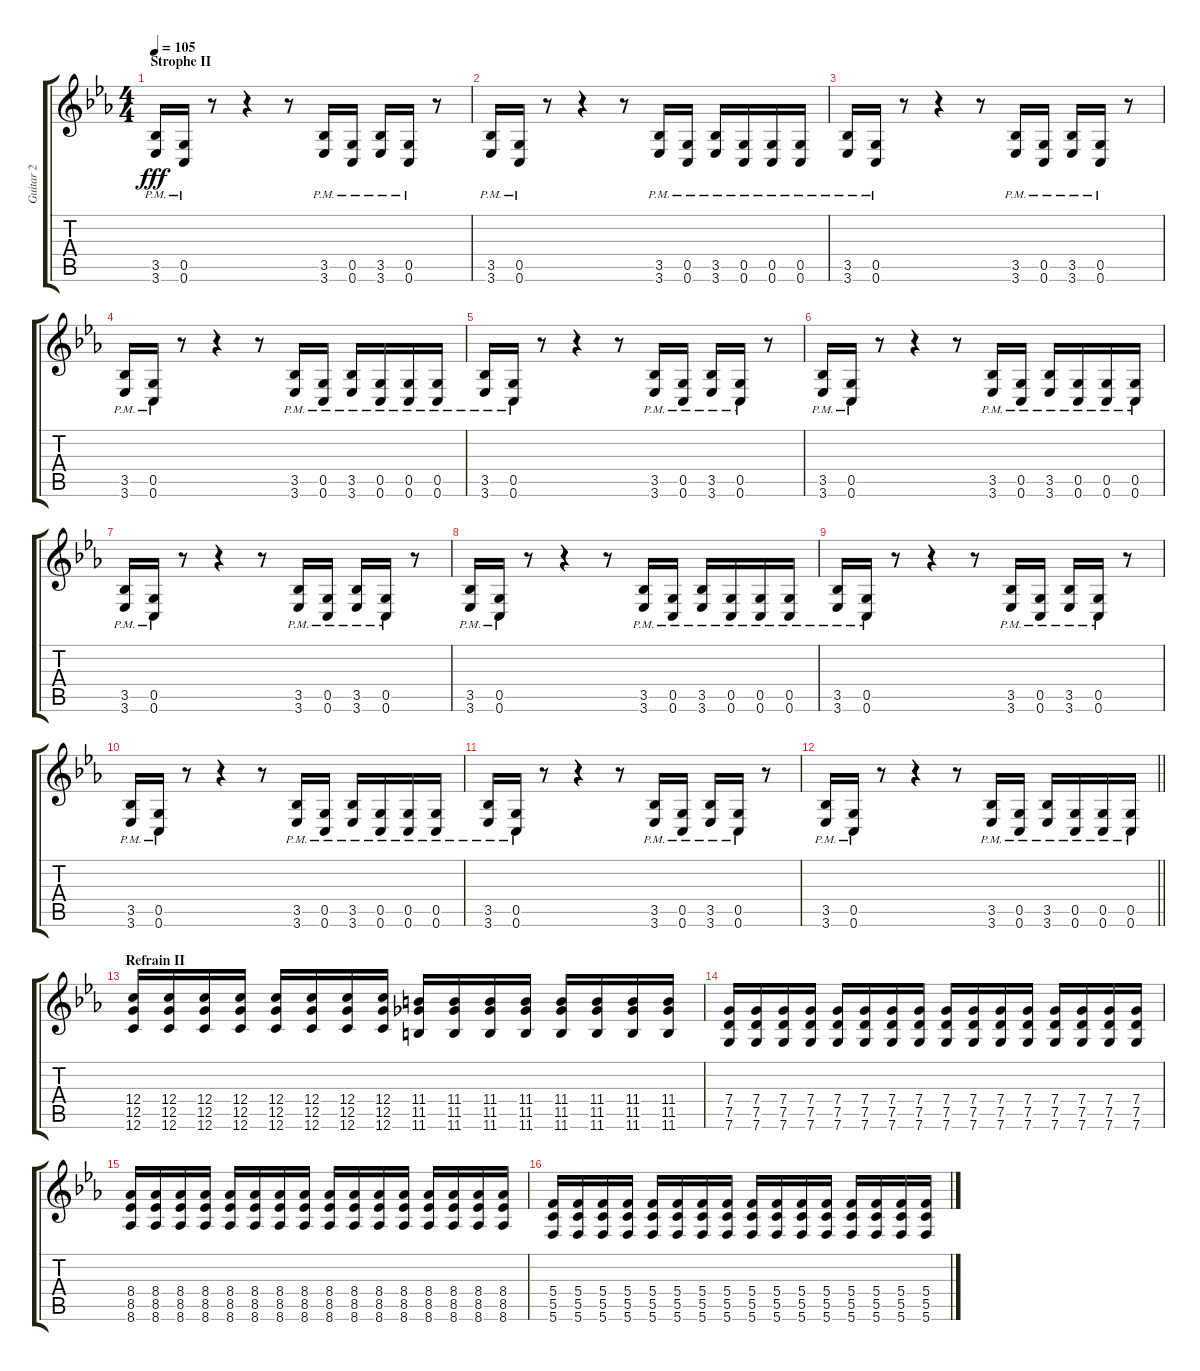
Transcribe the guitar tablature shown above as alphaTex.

\track ("Guitar 2" "Guitar 2") {instrument overdrivenguitar}
\staff {score tabs}
\tuning (D4 A3 F3 C3 G2 C2) {hide}
\ts (4 4)
\section ("" "Strophe II")
\tempo 105
\clef g2
\ks eb
(3.5{pm} 3.6{pm}).16{dy fff} (0.5{pm} 0.6{pm}).16 r.8 r.4 r.8 (3.5{pm} 3.6{pm}).16 (0.5{pm} 0.6{pm}).16 (3.5{pm} 3.6{pm}).16 (0.5{pm} 0.6{pm}).16 r.8 |
(3.5{pm} 3.6{pm}).16 (0.5{pm} 0.6{pm}).16 r.8 r.4 r.8 (3.5{pm} 3.6{pm}).16 (0.5{pm} 0.6{pm}).16 (3.5{pm} 3.6{pm}).16 (0.5{pm} 0.6{pm}).16 (0.5{pm} 0.6{pm}).16 (0.5{pm} 0.6{pm}).16 |
(3.5{pm} 3.6{pm}).16 (0.5{pm} 0.6{pm}).16 r.8 r.4 r.8 (3.5{pm} 3.6{pm}).16 (0.5{pm} 0.6{pm}).16 (3.5{pm} 3.6{pm}).16 (0.5{pm} 0.6{pm}).16 r.8 |
(3.5{pm} 3.6{pm}).16 (0.5{pm} 0.6{pm}).16 r.8 r.4 r.8 (3.5{pm} 3.6{pm}).16 (0.5{pm} 0.6{pm}).16 (3.5{pm} 3.6{pm}).16 (0.5{pm} 0.6{pm}).16 (0.5{pm} 0.6{pm}).16 (0.5{pm} 0.6{pm}).16 |
(3.5{pm} 3.6{pm}).16 (0.5{pm} 0.6{pm}).16 r.8 r.4 r.8 (3.5{pm} 3.6{pm}).16 (0.5{pm} 0.6{pm}).16 (3.5{pm} 3.6{pm}).16 (0.5{pm} 0.6{pm}).16 r.8 |
(3.5{pm} 3.6{pm}).16 (0.5{pm} 0.6{pm}).16 r.8 r.4 r.8 (3.5{pm} 3.6{pm}).16 (0.5{pm} 0.6{pm}).16 (3.5{pm} 3.6{pm}).16 (0.5{pm} 0.6{pm}).16 (0.5{pm} 0.6{pm}).16 (0.5{pm} 0.6{pm}).16 |
(3.5{pm} 3.6{pm}).16 (0.5{pm} 0.6{pm}).16 r.8 r.4 r.8 (3.5{pm} 3.6{pm}).16 (0.5{pm} 0.6{pm}).16 (3.5{pm} 3.6{pm}).16 (0.5{pm} 0.6{pm}).16 r.8 |
(3.5{pm} 3.6{pm}).16 (0.5{pm} 0.6{pm}).16 r.8 r.4 r.8 (3.5{pm} 3.6{pm}).16 (0.5{pm} 0.6{pm}).16 (3.5{pm} 3.6{pm}).16 (0.5{pm} 0.6{pm}).16 (0.5{pm} 0.6{pm}).16 (0.5{pm} 0.6{pm}).16 |
(3.5{pm} 3.6{pm}).16 (0.5{pm} 0.6{pm}).16 r.8 r.4 r.8 (3.5{pm} 3.6{pm}).16 (0.5{pm} 0.6{pm}).16 (3.5{pm} 3.6{pm}).16 (0.5{pm} 0.6{pm}).16 r.8 |
(3.5{pm} 3.6{pm}).16 (0.5{pm} 0.6{pm}).16 r.8 r.4 r.8 (3.5{pm} 3.6{pm}).16 (0.5{pm} 0.6{pm}).16 (3.5{pm} 3.6{pm}).16 (0.5{pm} 0.6{pm}).16 (0.5{pm} 0.6{pm}).16 (0.5{pm} 0.6{pm}).16 |
(3.5{pm} 3.6{pm}).16 (0.5{pm} 0.6{pm}).16 r.8 r.4 r.8 (3.5{pm} 3.6{pm}).16 (0.5{pm} 0.6{pm}).16 (3.5{pm} 3.6{pm}).16 (0.5{pm} 0.6{pm}).16 r.8 |
\barLineRight lightlight
(3.5{pm} 3.6{pm}).16 (0.5{pm} 0.6{pm}).16 r.8 r.4 r.8 (3.5{pm} 3.6{pm}).16 (0.5{pm} 0.6{pm}).16 (3.5{pm} 3.6{pm}).16 (0.5{pm} 0.6{pm}).16 (0.5{pm} 0.6{pm}).16 (0.5{pm} 0.6{pm}).16 |
\section ("" "Refrain II")
(12.4 12.5 12.6).16 (12.4 12.5 12.6).16 (12.4 12.5 12.6).16 (12.4 12.5 12.6).16 (12.4 12.5 12.6).16 (12.4 12.5 12.6).16 (12.4 12.5 12.6).16 (12.4 12.5 12.6).16 (11.4 11.5 11.6).16 (11.4 11.5 11.6).16 (11.4 11.5 11.6).16 (11.4 11.5 11.6).16 (11.4 11.5 11.6).16 (11.4 11.5 11.6).16 (11.4 11.5 11.6).16 (11.4 11.5 11.6).16 |
(7.4 7.5 7.6).16 (7.4 7.5 7.6).16 (7.4 7.5 7.6).16 (7.4 7.5 7.6).16 (7.4 7.5 7.6).16 (7.4 7.5 7.6).16 (7.4 7.5 7.6).16 (7.4 7.5 7.6).16 (7.4 7.5 7.6).16 (7.4 7.5 7.6).16 (7.4 7.5 7.6).16 (7.4 7.5 7.6).16 (7.4 7.5 7.6).16 (7.4 7.5 7.6).16 (7.4 7.5 7.6).16 (7.4 7.5 7.6).16 |
(8.4 8.5 8.6).16 (8.4 8.5 8.6).16 (8.4 8.5 8.6).16 (8.4 8.5 8.6).16 (8.4 8.5 8.6).16 (8.4 8.5 8.6).16 (8.4 8.5 8.6).16 (8.4 8.5 8.6).16 (8.4 8.5 8.6).16 (8.4 8.5 8.6).16 (8.4 8.5 8.6).16 (8.4 8.5 8.6).16 (8.4 8.5 8.6).16 (8.4 8.5 8.6).16 (8.4 8.5 8.6).16 (8.4 8.5 8.6).16 |
(5.4 5.5 5.6).16 (5.4 5.5 5.6).16 (5.4 5.5 5.6).16 (5.4 5.5 5.6).16 (5.4 5.5 5.6).16 (5.4 5.5 5.6).16 (5.4 5.5 5.6).16 (5.4 5.5 5.6).16 (5.4 5.5 5.6).16 (5.4 5.5 5.6).16 (5.4 5.5 5.6).16 (5.4 5.5 5.6).16 (5.4 5.5 5.6).16 (5.4 5.5 5.6).16 (5.4 5.5 5.6).16 (5.4 5.5 5.6).16
